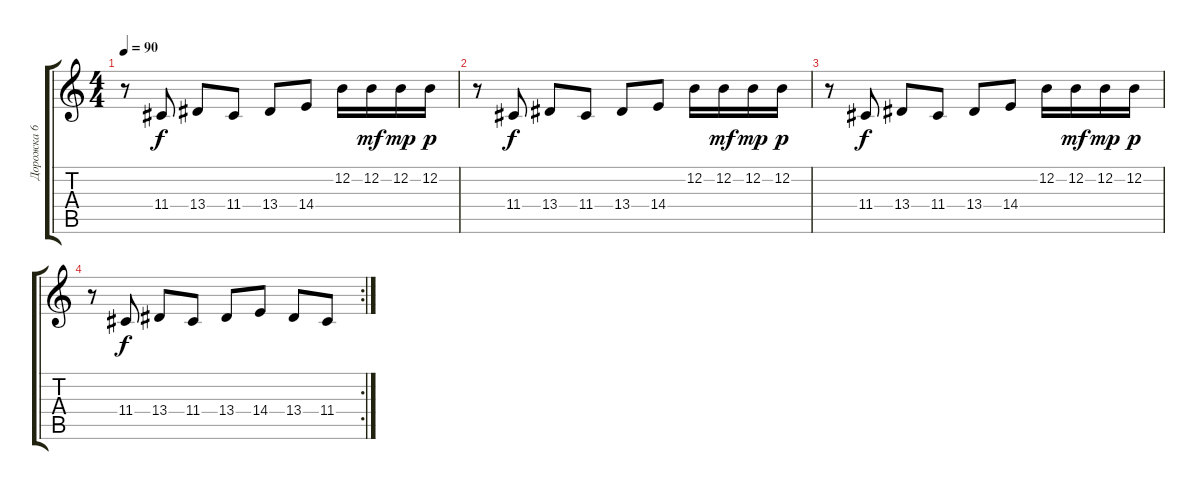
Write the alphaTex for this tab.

\track ("Дорожка 6" "Дорожка 6") {instrument pad3polysynth}
\staff {score tabs}
\tuning (E4 B3 G3 D3 A2 E2) {hide}
\ts (4 4)
\tempo 90
\clef g2
\ks c
r.8{dy f} 11.4.8 13.4.8 11.4.8 13.4.8 14.4.8 12.2.16 12.2.16{dy mf} 12.2.16{dy mp} 12.2.16{dy p} |
r.8 11.4.8{dy f} 13.4.8 11.4.8 13.4.8 14.4.8 12.2.16 12.2.16{dy mf} 12.2.16{dy mp} 12.2.16{dy p} |
r.8 11.4.8{dy f} 13.4.8 11.4.8 13.4.8 14.4.8 12.2.16 12.2.16{dy mf} 12.2.16{dy mp} 12.2.16{dy p} |
\rc 2
r.8 11.4.8{dy f} 13.4.8 11.4.8 13.4.8 14.4.8 13.4.8 11.4.8
